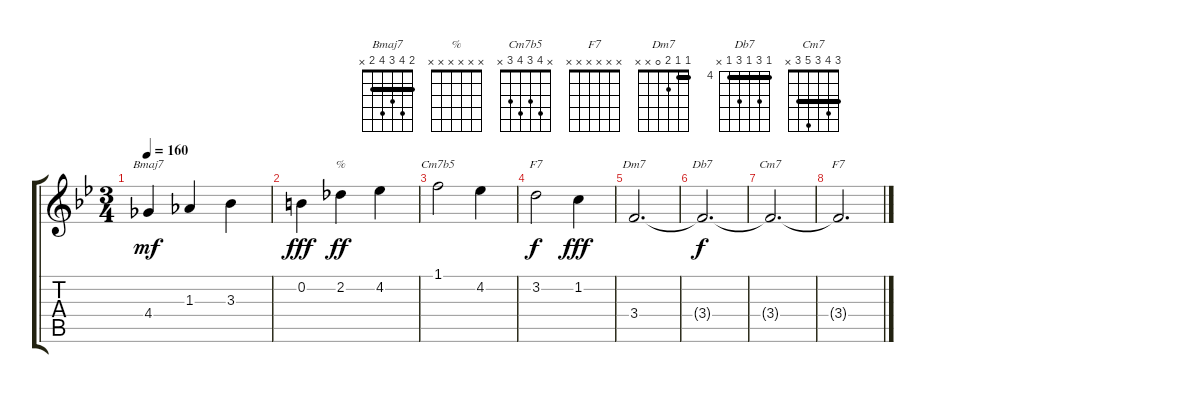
\track "" {instrument acousticguitarnylon}
\staff {score tabs}
\tuning (E4 B3 G3 D3 A2 E2) {hide}
\chord ("Bmaj7" 2 4 3 4 2 x) {barre 2}
\chord ("%" x x x x x x)
\chord ("Cm7b5" x 4 3 4 3 x)
\chord ("F7" 1 1 2 1 3 1) {barre 1}
\chord ("Dm7" 1 1 2 0 x x) {barre 1}
\chord ("Db7" 4 6 4 6 4 x) {firstfret 4 barre 4}
\chord ("Cm7" 3 4 3 5 3 x) {barre 3}
\chord ("F7" x x x x x x)
\ts (3 4)
\tempo 160
\clef g2
\ks bb
4.4.4{ch "Bmaj7" dy mf} 1.3.4 3.3.4 |
0.2.4{dy fff} 2.2.4{ch "%" dy ff} 4.2.4 |
1.1.2{ch "Cm7b5"} 4.2.4 |
3.2.2{ch "F7" dy f} 1.2.4{dy fff} |
3.4.2{d ch "Dm7"} |
3.4{t}.2{d ch "Db7" dy f} |
3.4{t}.2{d ch "Cm7"} |
3.4{t}.2{d ch "F7"}
